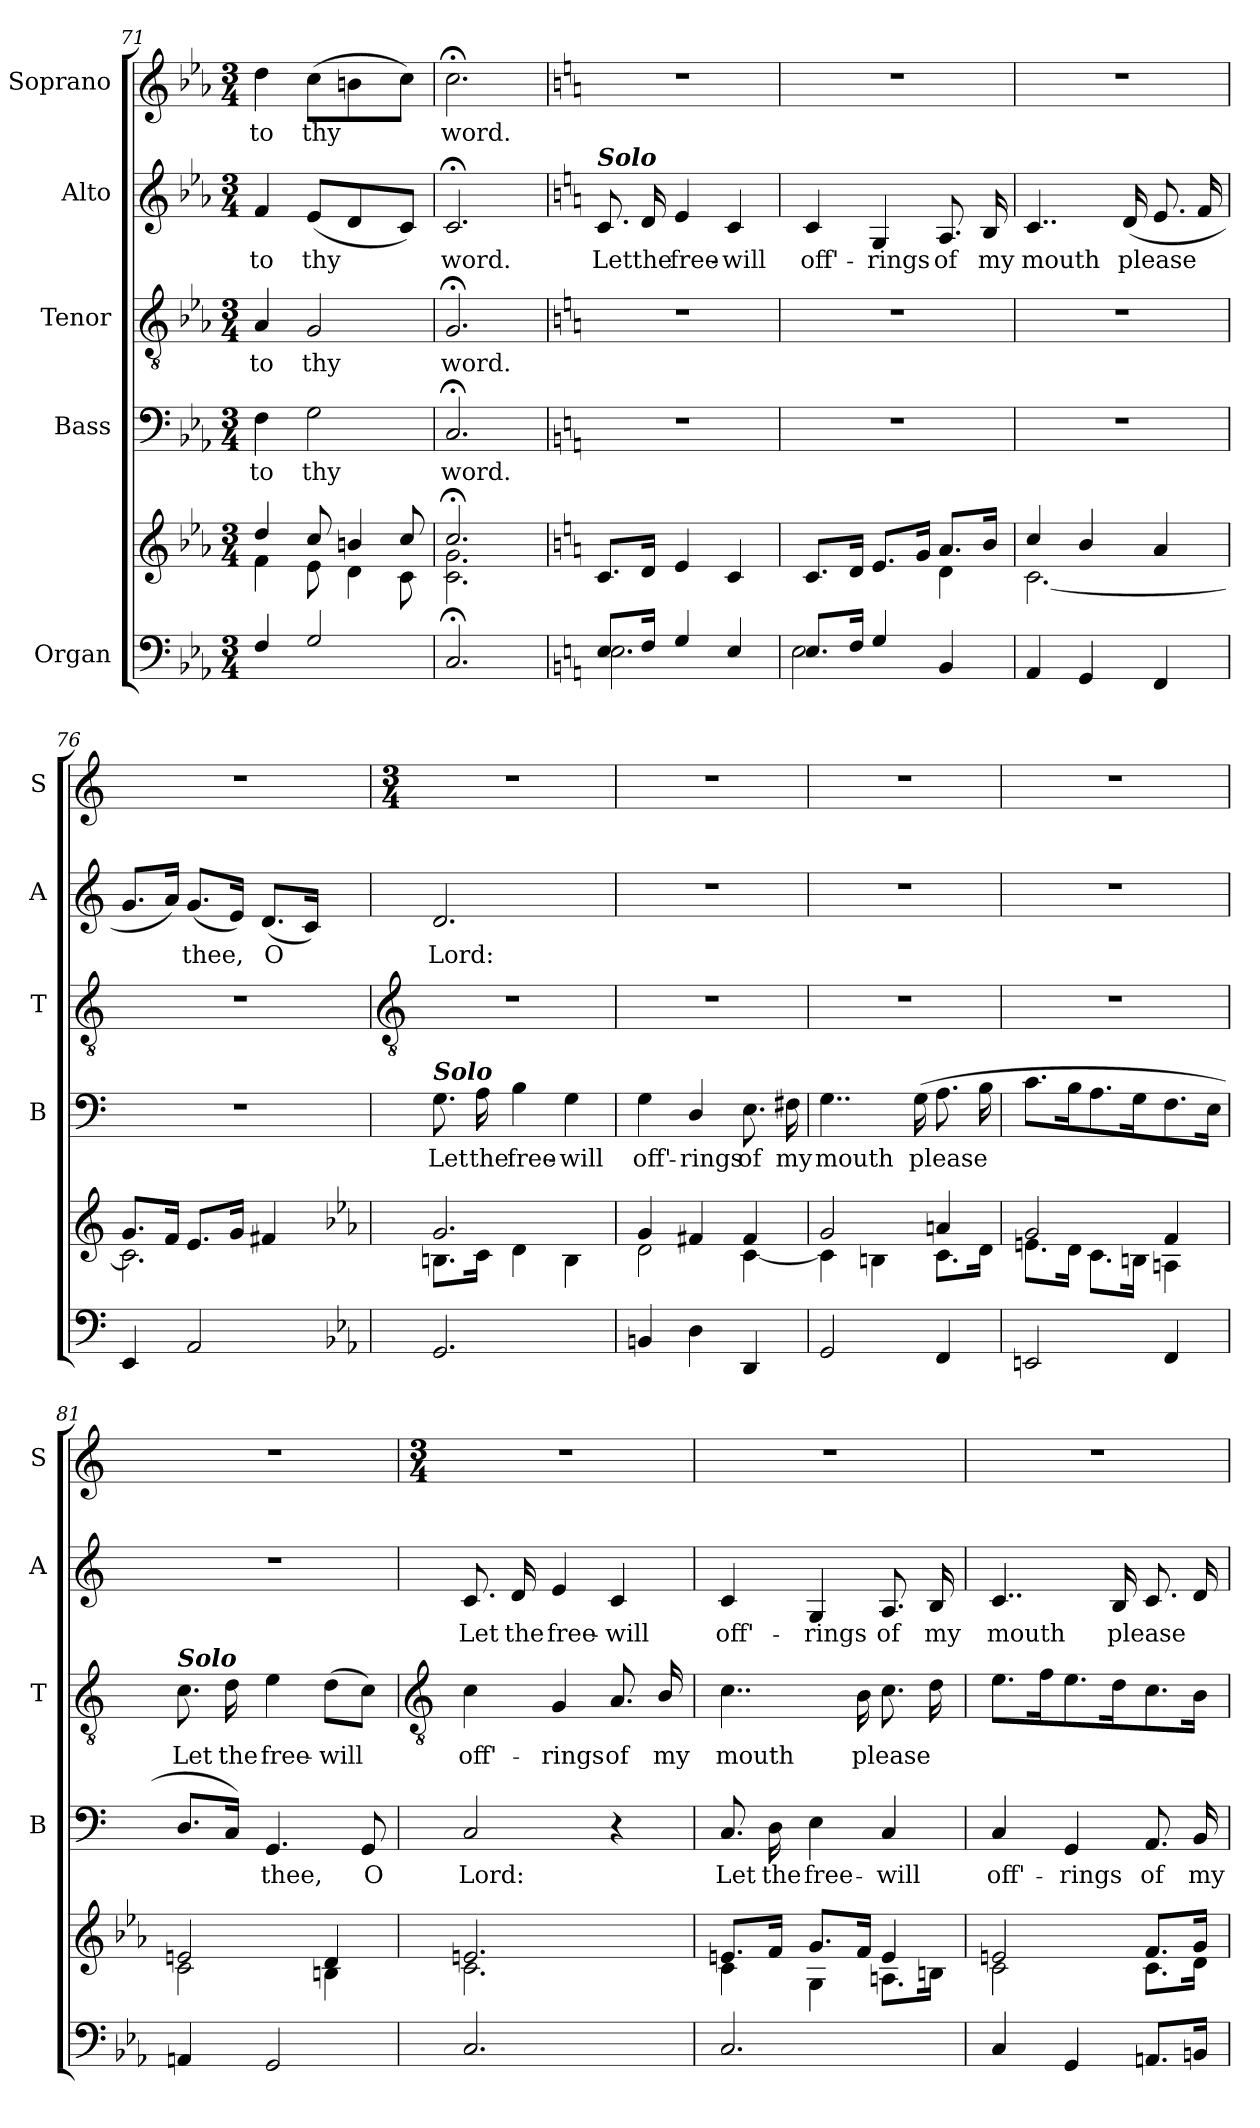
**kern	**kern	**kern	**text	**kern	**text	**kern	**text	**kern	**text
*part5	*part5	*part4	*part4	*part3	*part3	*part2	*part2	*part1	*part1
*staff6	*staff5	*staff4	*staff4	*staff3	*staff3	*staff2	*staff2	*staff1	*staff1
*I"Organ	*	*I"Bass	*	*I"Tenor	*	*I"Alto	*	*I"Soprano	*
*	*	*I'B	*	*I'T	*	*I'A	*	*I'S	*
!!LO:LB:g=z
*clefF4	*clefG2	*clefF4	*	*clefGv2	*	*clefG2	*	*clefG2	*
*k[b-e-a-]	*k[b-e-a-]	*k[b-e-a-]	*	*k[b-e-a-]	*	*k[b-e-a-]	*	*k[b-e-a-]	*
*E-:	*E-:	*E-:	*	*E-:	*	*E-:	*	*E-:	*
*M3/4	*M3/4	*M3/4	*	*M3/4	*	*M3/4	*	*M3/4	*
=71	=71	=71	=71	=71	=71	=71	=71	=71	=71
*^	*	*	*	*	*	*	*	*	*
!	!LO:N:vis=1	!	!	!LO:LY:b	!	!LO:LY:b	!	!LO:LY:b	!	!LO:LY:b
*	*	*^	*	*	*	*	*	*	*	*
4F	2.ryy	4dd/	4f\	4F	to	4A-	to	4f	to	4dd	to
!	!	!	!	!	!LO:LY:b	!	!LO:LY:b	!	!LO:LY:b	!	!LO:LY:b
2G	.	8cc/	8e-\	2G	thy	2G	thy	(<8e-L	thy	(>8ccL	thy
.	.	4bn/	4d\	.	.	.	.	4d	.	4bn\	.
.	.	8cc/	8c\	.	.	.	.	8cJ)	.	8ccJ)	.
=72	=72	=72	=72	=72	=72	=72	=72	=72	=72	=72	=72
!	!LO:N:vis=1	!	!	!	!LO:LY:b	!	!LO:LY:b	!	!LO:LY:b	!	!LO:LY:b
2.C;	2.ryy	2.cc;</	2.c\ 2.g\	2.C;<	word.	2.G;<	word.	2.c;<	word.	2.cc;<	word.
=73	=73	=73	=73	=73	=73	=73	=73	=73	=73	=73	=73
*k[]	*	*k[]	*	*k[]	*	*k[]	*	*k[]	*	*k[]	*
*C:	*	*C:	*	*C:	*	*C:	*	*C:	*	*C:	*
!	!	!	!	!	!	!	!	!LO:TX:a:Bi:t=Solo	!	!	!
!	!	!	!	!LO:N:vis=1	!	!LO:N:vis=1	!	!	!LO:LY:b	!LO:N:vis=1	!
8.E/L	2.E\	8.c/L	2ryy	2.r	.	2.r	.	8.c	Let	2.r	.
!	!	!	!	!	!	!	!	!	!LO:LY:b	!	!
16F/J	.	16d/J	.	.	.	.	.	16d	the	.	.
!	!	!	!	!	!	!	!	!	!LO:LY:b	!	!
4G/	.	4e/	.	.	.	.	.	4e	free-	.	.
!	!	!	!	!	!	!	!	!	!LO:LY:b	!	!
4E/	.	4c/	4ryy	.	.	.	.	4c	-will	.	.
=74	=74	=74	=74	=74	=74	=74	=74	=74	=74	=74	=74
!	!	!	!	!LO:N:vis=1	!	!LO:N:vis=1	!	!	!LO:LY:b	!LO:N:vis=1	!
8.E/L	2E\	8.c/L	2ryy	2.r	.	2.r	.	4c	off'-	2.r	.
16F/J	.	16d/J	.	.	.	.	.	.	.	.	.
!	!	!	!	!	!	!	!	!	!LO:LY:b	!	!
4G/	.	8.e/L	.	.	.	.	.	4G	-rings	.	.
.	.	16g/J	.	.	.	.	.	.	.	.	.
!	!	!	!	!	!	!	!	!	!LO:LY:b	!	!
4BB/	4ryy	8.a/L	4d\	.	.	.	.	8.A	of	.	.
!	!	!	!	!	!	!	!	!	!LO:LY:b	!	!
.	.	16b/J	.	.	.	.	.	16B	my	.	.
=75	=75	=75	=75	=75	=75	=75	=75	=75	=75	=75	=75
!	!	!	!	!LO:N:vis=1	!	!LO:N:vis=1	!	!	!LO:LY:b	!LO:N:vis=1	!
4AA	2ryy	4cc/	[2.c\	2.r	.	2.r	.	4..c	mouth	2.r	.
4GG	.	4b/	.	.	.	.	.	.	.	.	.
!	!	!	!	!	!	!	!	!	!LO:LY:b	!	!
.	.	.	.	.	.	.	.	(<16dLL	please	.	.
4FF	4ryy	4a/	.	.	.	.	.	8.e	.	.	.
.	.	.	.	.	.	.	.	16fJ	.	.	.
=76	=76	=76	=76	=76	=76	=76	=76	=76	=76	=76	=76
!	!	!	!	!LO:N:vis=1	!	!LO:N:vis=1	!	!	!	!LO:N:vis=1	!
4EE	2ryy	8.g/L	2.c\]	2.r	.	2.r	.	8.gL	.	2.r	.
.	.	16f/J	.	.	.	.	.	16aJ)	.	.	.
!	!	!	!	!	!	!	!	!	!LO:LY:b	!	!
2AA	.	8.e/L	.	.	.	.	.	(<8.gL	thee,	.	.
.	.	16g/J	.	.	.	.	.	16eJ)	.	.	.
!	!	!	!	!	!	!	!	!	!LO:LY:b	!	!
.	4ryy	4f#X/	.	.	.	.	.	(<8.dL	O	.	.
.	.	.	.	.	.	.	.	16cJ)	.	.	.
*v	*v	*	*	*	*	*	*	*	*	*	*
*k[b-e-a-]	*k[b-e-a-]	*	*	*	*	*	*	*	*	*
*E-:	*E-:	*	*	*	*	*	*	*	*	*
!!LO:LB:g=z
=77	=77	=77	=77	=77	=77	=77	=77	=77	=77	=77
*	*	*	*	*	*clefGv2	*	*	*	*	*
*	*	*	*	*	*	*	*	*	*M3/4	*
!	!	!	!LO:TX:a:Bi:t=Solo	!	!	!	!	!	!	!
!	!	!	!	!LO:LY:b	!LO:N:vis=1	!	!	!LO:LY:b	!	!
2.GG	2.g/	8.Bn\L	8.G	Let	2.r	.	2.d	Lord:	2.r	.
!	!	!	!	!LO:LY:b	!	!	!	!	!	!
.	.	16c\J	16A	the	.	.	.	.	.	.
!	!	!	!	!LO:LY:b	!	!	!	!	!	!
.	.	4d\	4B	free-	.	.	.	.	.	.
!	!	!	!	!LO:LY:b	!	!	!	!	!	!
.	.	4B\	4G	-will	.	.	.	.	.	.
=78	=78	=78	=78	=78	=78	=78	=78	=78	=78	=78
!	!	!	!	!LO:LY:b	!LO:N:vis=1	!	!LO:N:vis=1	!	!	!
4BBn	4g/	2d\	4G	off'-	2.r	.	2.r	.	2.r	.
!	!	!	!	!LO:LY:b	!	!	!	!	!	!
4D\	4f#X/	.	4D/	-rings	.	.	.	.	.	.
!	!	!	!	!LO:LY:b	!	!	!	!	!	!
4DD	4f#/	[4c\	8.E	of	.	.	.	.	.	.
!	!	!	!	!LO:LY:b	!	!	!	!	!	!
.	.	.	16F#X	my	.	.	.	.	.	.
=79	=79	=79	=79	=79	=79	=79	=79	=79	=79	=79
!	!	!	!	!LO:LY:b	!LO:N:vis=1	!	!LO:N:vis=1	!	!	!
2GG	2g/	4c\]	4..G	mouth	2.r	.	2.r	.	2.r	.
.	.	4Bn\	.	.	.	.	.	.	.	.
!	!	!	!	!LO:LY:b	!	!	!	!	!	!
.	.	.	(<16GLL	please	.	.	.	.	.	.
4FF	4an/	8.c\L	8.A	.	.	.	.	.	.	.
.	.	16d\J	16BJ	.	.	.	.	.	.	.
=80	=80	=80	=80	=80	=80	=80	=80	=80	=80	=80
!	!	!	!	!	!LO:N:vis=1	!	!LO:N:vis=1	!	!	!
2EEn	2g/	8.en\L	8.cL	.	2.r	.	2.r	.	2.r	.
.	.	16d\J	16B	.	.	.	.	.	.	.
.	.	8.c\L	8.A	.	.	.	.	.	.	.
.	.	16Bn\J	16G	.	.	.	.	.	.	.
4FF	4f/	4An\	8.F	.	.	.	.	.	.	.
.	.	.	16EJ	.	.	.	.	.	.	.
=81	=81	=81	=81	=81	=81	=81	=81	=81	=81	=81
!	!	!	!	!	!LO:TX:a:Bi:t=Solo	!	!	!	!	!
!	!	!	!	!	!	!LO:LY:b	!LO:N:vis=1	!	!	!
4AAn	2en/	2c\	8.DL	.	8.c	Let	2.r	.	2.r	.
!	!	!	!	!	!	!LO:LY:b	!	!	!	!
.	.	.	16CJ)	.	16d	the	.	.	.	.
!	!	!	!	!LO:LY:b	!	!LO:LY:b	!	!	!	!
2GG	.	.	4.GG	thee,	4e	free-	.	.	.	.
!	!	!	!	!	!	!LO:LY:b	!	!	!	!
.	4d/	4Bn\	.	.	(>8dL	-will	.	.	.	.
!	!	!	!	!LO:LY:b	!	!	!	!	!	!
.	.	.	8GG	O	8cJ)	.	.	.	.	.
!!LO:LB:g=z
=82	=82	=82	=82	=82	=82	=82	=82	=82	=82	=82
*	*	*	*	*	*clefGv2	*	*	*	*	*
*	*	*	*	*	*	*	*	*	*M3/4	*
!	!	!	!	!LO:LY:b	!	!LO:LY:b	!	!LO:LY:b	!	!
2.C	2.en/	2.c\	2C	Lord:	4c	off'-	8.c	Let	2.r	.
!	!	!	!	!	!	!	!	!LO:LY:b	!	!
.	.	.	.	.	.	.	16d	the	.	.
!	!	!	!	!	!	!LO:LY:b	!	!LO:LY:b	!	!
.	.	.	.	.	4G	-rings	4e	free-	.	.
!	!	!	!	!	!	!LO:LY:b	!	!LO:LY:b	!	!
.	.	.	4r	.	8.A	of	4c	-will	.	.
!	!	!	!	!	!	!LO:LY:b	!	!	!	!
.	.	.	.	.	16B/	my	.	.	.	.
=83	=83	=83	=83	=83	=83	=83	=83	=83	=83	=83
!	!	!	!	!LO:LY:b	!	!LO:LY:b	!	!LO:LY:b	!	!
2.C	8.en/L	4c\	8.C	Let	4..c	mouth	4c	off'-	2.r	.
!	!	!	!	!LO:LY:b	!	!	!	!	!	!
.	16f/J	.	16D\	the	.	.	.	.	.	.
!	!	!	!	!LO:LY:b	!	!	!	!LO:LY:b	!	!
.	8.g/L	4G\	4E	free-	.	.	4G	-rings	.	.
!	!	!	!	!	!	!LO:LY:b	!	!	!	!
.	16f/J	.	.	.	16BLL	please	.	.	.	.
!	!	!	!	!LO:LY:b	!	!	!	!LO:LY:b	!	!
.	4e/	8.An\L	4C	-will	8.c	.	8.A	of	.	.
!	!	!	!	!	!	!	!	!LO:LY:b	!	!
.	.	16Bn\J	.	.	16dJ	.	16B	my	.	.
=84	=84	=84	=84	=84	=84	=84	=84	=84	=84	=84
!	!	!	!	!LO:LY:b	!	!	!	!LO:LY:b	!	!
4C	2en/	2c\	4C	off'-	8.eL	.	4..c	mouth	2.r	.
.	.	.	.	.	16f	.	.	.	.	.
!	!	!	!	!LO:LY:b	!	!	!	!	!	!
4GG	.	.	4GG	-rings	8.e	.	.	.	.	.
!	!	!	!	!	!	!	!	!LO:LY:b	!	!
.	.	.	.	.	16d	.	16BLL	please	.	.
!	!	!	!	!LO:LY:b	!	!	!	!	!	!
8.AAnL	8.f/L	8.c\L	8.AA	of	8.c	.	8.c	.	.	.
!	!	!	!	!LO:LY:b	!	!	!	!	!	!
16BBnJ	16g/J	16d\J	16BB	my	16BJ	.	16dJ	.	.	.
*	*v	*v	*	*	*	*	*	*	*	*
=	=	=	=	=	=	=	=	=	=
*-	*-	*-	*-	*-	*-	*-	*-	*-	*-
